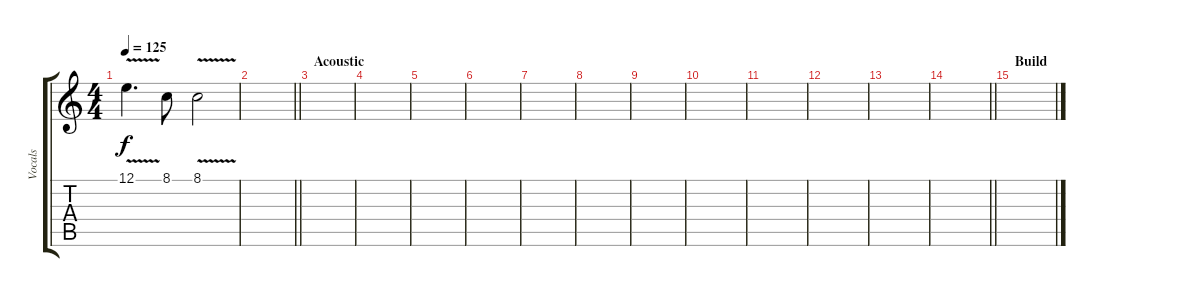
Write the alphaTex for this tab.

\track ("Vocals" "Vocals") {instrument stringensemble1}
\staff {score tabs}
\tuning (E4 B3 G3 D3 A2 D2) {hide}
\ts (4 4)
\tempo 125
\clef g2
\ks c
12.1{v}.4{d dy f} 8.1.8 8.1{v}.2 |
\barLineRight lightlight
|
\section ("" "Acoustic")
|
|
|
|
|
|
|
|
|
|
|
\barLineRight lightlight
|
\section ("" "Build")
